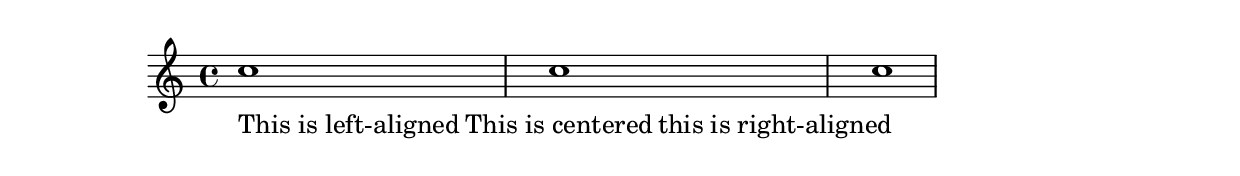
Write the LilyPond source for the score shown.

%%  Do not edit this file; it is auto-generated from LSR!
\version "2.11.23"

\header { texidoc = "
You can specify different horizontal alignment for your lyrics, by
overriding the #'self-alignment-X property of the LyricText object. #-1
is left, #0 is center and #1 is right; however, you can use #LEFT,
#CENTER and #RIGHT as well.
" }

\relative c'' {
c1 c c}
\addlyrics {\once \override LyricText #'self-alignment-X = #LEFT "This is left-aligned" 
\once \override LyricText #'self-alignment-X = #CENTER "This is centered" 
\once \override LyricText #'self-alignment-X = #1 "this is right-aligned"  }
